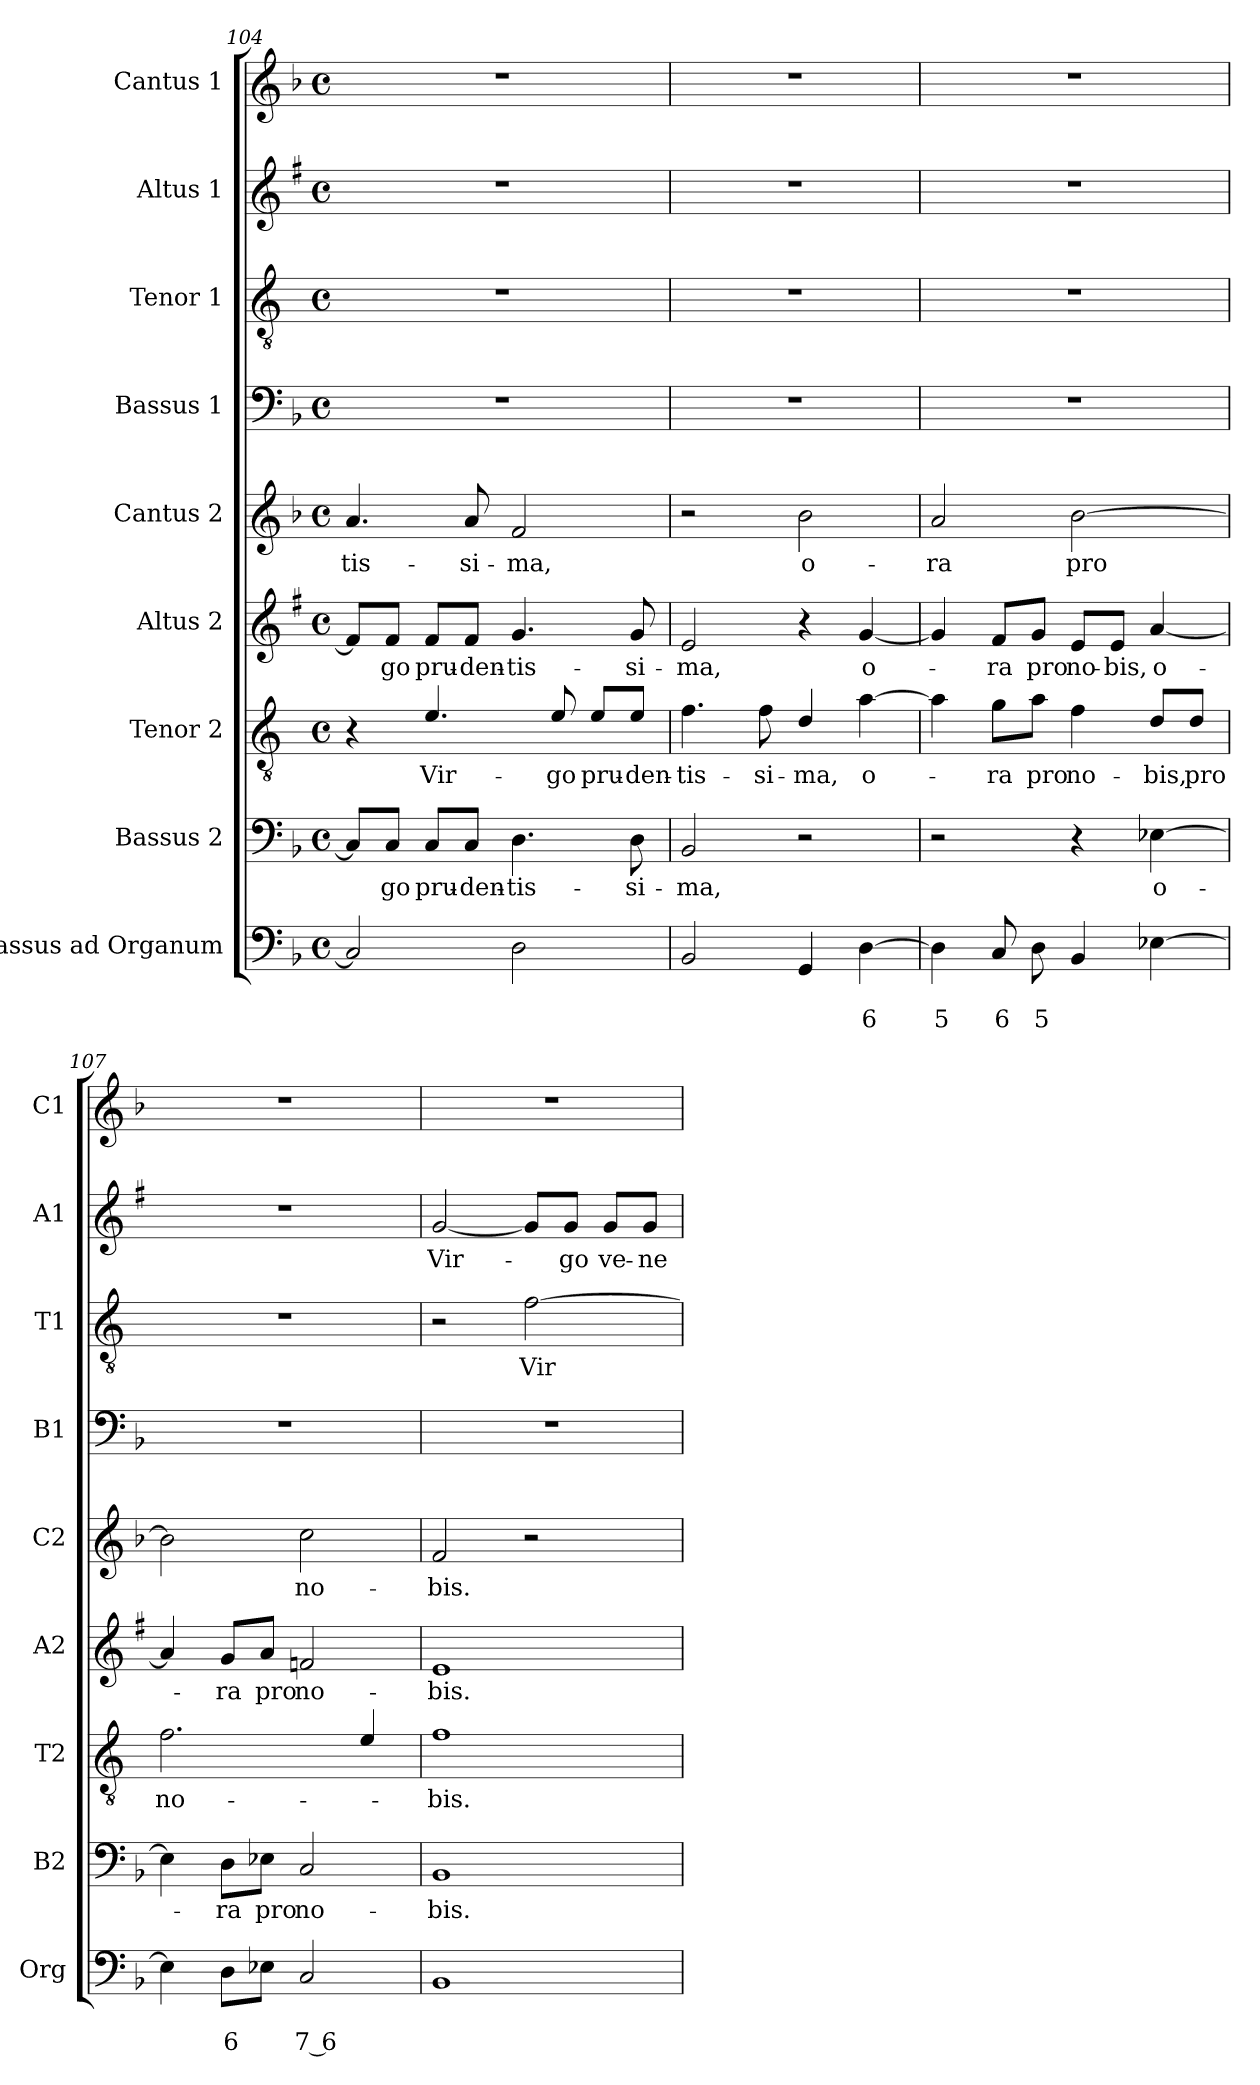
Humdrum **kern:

**kern	**text	**text	**kern	**text	**kern	**text	**kern	**text	**kern	**text	**kern	**kern	**text	**kern	**text	**kern
*part9	*part9	*part9	*part8	*part8	*part7	*part7	*part6	*part6	*part5	*part5	*part4	*part3	*part3	*part2	*part2	*part1
*staff9	*staff9	*staff9	*staff8	*staff8	*staff7	*staff7	*staff6	*staff6	*staff5	*staff5	*staff4	*staff3	*staff3	*staff2	*staff2	*staff1
*I"Bassus ad Organum	*	*	*I"Bassus 2	*	*I"Tenor 2	*	*I"Altus 2	*	*I"Cantus 2	*	*I"Bassus 1	*I"Tenor 1	*	*I"Altus 1	*	*I"Cantus 1
*I'Org	*	*	*I'B2	*	*I'T2	*	*I'A2	*	*I'C2	*	*I'B1	*I'T1	*	*I'A1	*	*I'C1
*clefF4	*	*	*clefF4	*	*clefGv2	*	*clefG2	*	*clefG2	*	*clefF4	*clefGv2	*	*clefG2	*	*clefG2
*	*	*	*	*	*ITrd4c7	*	*ITrd1c2	*	*	*	*	*ITrd4c7	*	*ITrd1c2	*	*
*k[b-]	*	*	*k[b-]	*	*k[b-]	*	*k[b-]	*	*k[b-]	*	*k[b-]	*k[b-]	*	*k[b-]	*	*k[b-]
*F:	*	*	*F:	*	*F:	*	*F:	*	*F:	*	*F:	*F:	*	*F:	*	*F:
*M4/4	*	*	*M4/4	*	*M4/4	*	*M4/4	*	*M4/4	*	*M4/4	*M4/4	*	*M4/4	*	*M4/4
*met(c)	*	*	*met(c)	*	*met(c)	*	*met(c)	*	*met(c)	*	*met(c)	*met(c)	*	*met(c)	*	*met(c)
=104	=104	=104	=104	=104	=104	=104	=104	=104	=104	=104	=104	=104	=104	=104	=104	=104
!	!	!	!	!	!	!	!	!	!	!LO:LY:b	!	!	!	!	!	!
2C/]	.	.	8C/L]	.	4r	.	8e/L]	.	4.a/	-tis-	1r	1r	.	1r	.	1r
!	!	!	!	!LO:LY:b	!	!	!	!LO:LY:b	!	!	!	!	!	!	!	!
.	.	.	8C/J	-go	.	.	8e/J	-go	.	.	.	.	.	.	.	.
!	!	!	!	!LO:LY:b	!	!LO:LY:b	!	!LO:LY:b	!	!	!	!	!	!	!	!
.	.	.	8C/L	pru-	4.A/	Vir-	8e/L	pru-	.	.	.	.	.	.	.	.
!	!	!	!	!LO:LY:b	!	!	!	!LO:LY:b	!	!LO:LY:b	!	!	!	!	!	!
.	.	.	8C/J	-den-	.	.	8e/J	-den-	8a/	-si-	.	.	.	.	.	.
!	!	!	!	!LO:LY:b	!	!	!	!LO:LY:b	!	!LO:LY:b	!	!	!	!	!	!
2D\	.	.	4.D\	-tis-	.	.	4.f/	-tis-	2f/	-ma,	.	.	.	.	.	.
!	!	!	!	!	!	!LO:LY:b	!	!	!	!	!	!	!	!	!	!
.	.	.	.	.	8A/	-go	.	.	.	.	.	.	.	.	.	.
!	!	!	!	!	!	!LO:LY:b	!	!	!	!	!	!	!	!	!	!
.	.	.	.	.	8A/L	pru-	.	.	.	.	.	.	.	.	.	.
!	!	!	!	!LO:LY:b	!	!LO:LY:b	!	!LO:LY:b	!	!	!	!	!	!	!	!
.	.	.	8D\	-si-	8A/J	-den-	8f/	-si-	.	.	.	.	.	.	.	.
=105	=105	=105	=105	=105	=105	=105	=105	=105	=105	=105	=105	=105	=105	=105	=105	=105
!	!	!	!	!LO:LY:b	!	!LO:LY:b	!	!LO:LY:b	!	!	!	!	!	!	!	!
2BB-/	.	.	2BB-/	-ma,	4.B-\	-tis-	2d/	-ma,	2r	.	1r	1r	.	1r	.	1r
!	!	!	!	!	!	!LO:LY:b	!	!	!	!	!	!	!	!	!	!
.	.	.	.	.	8B-\	-si-	.	.	.	.	.	.	.	.	.	.
!	!	!	!	!	!	!LO:LY:b	!	!	!	!LO:LY:b	!	!	!	!	!	!
4GG/	.	.	2r	.	4G/	-ma,	4r	.	2b-\	o-	.	.	.	.	.	.
!	!	!LO:LY:b	!	!	!	!LO:LY:b	!	!LO:LY:b	!	!	!	!	!	!	!	!
[4D\	.	6	.	.	[4d\	o-	[4f/	o-	.	.	.	.	.	.	.	.
=106	=106	=106	=106	=106	=106	=106	=106	=106	=106	=106	=106	=106	=106	=106	=106	=106
!	!	!LO:LY:b	!	!	!	!	!	!	!	!LO:LY:b	!	!	!	!	!	!
4D\]	.	5	2r	.	4d\]	.	4f/]	.	2a/	-ra	1r	1r	.	1r	.	1r
!	!	!LO:LY:b	!	!	!	!LO:LY:b	!	!LO:LY:b	!	!	!	!	!	!	!	!
8C/	.	6	.	.	8c\L	-ra	8e/L	-ra	.	.	.	.	.	.	.	.
!	!	!LO:LY:b	!	!	!	!LO:LY:b	!	!LO:LY:b	!	!	!	!	!	!	!	!
8D\	.	5	.	.	8d\J	pro	8f/J	pro	.	.	.	.	.	.	.	.
!	!	!	!	!	!	!LO:LY:b	!	!LO:LY:b	!	!LO:LY:b	!	!	!	!	!	!
4BB-/	.	.	4r	.	4B-\	no-	8d/L	no-	[2b-\	pro	.	.	.	.	.	.
!	!	!	!	!	!	!	!	!LO:LY:b	!	!	!	!	!	!	!	!
.	.	.	.	.	.	.	8d/J	-bis,	.	.	.	.	.	.	.	.
!	!	!	!	!LO:LY:b	!	!LO:LY:b	!	!LO:LY:b	!	!	!	!	!	!	!	!
[4E-X\	.	.	[4E-X\	o-	8G/L	-bis,	[4g/	o-	.	.	.	.	.	.	.	.
!	!	!	!	!	!	!LO:LY:b	!	!	!	!	!	!	!	!	!	!
.	.	.	.	.	8G/J	pro	.	.	.	.	.	.	.	.	.	.
!!LO:LB:g=z
=107	=107	=107	=107	=107	=107	=107	=107	=107	=107	=107	=107	=107	=107	=107	=107	=107
!	!	!	!	!	!	!LO:LY:b	!	!	!	!	!	!	!	!	!	!
4E-\]	.	.	4E-\]	.	2.B-\	no-	4g/]	.	2b-\]	.	1r	1r	.	1r	.	1r
!	!	!LO:LY:b	!	!LO:LY:b	!	!	!	!LO:LY:b	!	!	!	!	!	!	!	!
8D\L	.	6	8D\L	-ra	.	.	8f/L	-ra	.	.	.	.	.	.	.	.
!	!	!	!	!LO:LY:b	!	!	!	!LO:LY:b	!	!	!	!	!	!	!	!
8E-X\J	.	.	8E-X\J	pro	.	.	8g/J	pro	.	.	.	.	.	.	.	.
!	!	!LO:LY:b	!	!LO:LY:b	!	!	!	!LO:LY:b	!	!LO:LY:b	!	!	!	!	!	!
2C/	.	7 6	2C/	no-	.	.	2e-X/	no-	2cc\	no-	.	.	.	.	.	.
.	.	.	.	.	4A/	.	.	.	.	.	.	.	.	.	.	.
=108	=108	=108	=108	=108	=108	=108	=108	=108	=108	=108	=108	=108	=108	=108	=108	=108
!	!	!	!	!LO:LY:b	!	!LO:LY:b	!	!LO:LY:b	!	!LO:LY:b	!	!	!	!	!LO:LY:b	!
1BB-	.	.	1BB-	-bis.	1B-	-bis.	1d	-bis.	2f/	-bis.	1r	2r	.	[2f/	Vir-	1r
!	!	!	!	!	!	!	!	!	!	!	!	!	!LO:LY:b	!	!	!
.	.	.	.	.	.	.	.	.	2r	.	.	[2B-\	Vir-	8f/L]	.	.
!	!	!	!	!	!	!	!	!	!	!	!	!	!	!	!LO:LY:b	!
.	.	.	.	.	.	.	.	.	.	.	.	.	.	8f/J	-go	.
!	!	!	!	!	!	!	!	!	!	!	!	!	!	!	!LO:LY:b	!
.	.	.	.	.	.	.	.	.	.	.	.	.	.	8f/L	ve-	.
!	!	!	!	!	!	!	!	!	!	!	!	!	!	!	!LO:LY:b	!
.	.	.	.	.	.	.	.	.	.	.	.	.	.	8f/J	-ne-	.
=	=	=	=	=	=	=	=	=	=	=	=	=	=	=	=	=
*-	*-	*-	*-	*-	*-	*-	*-	*-	*-	*-	*-	*-	*-	*-	*-	*-
